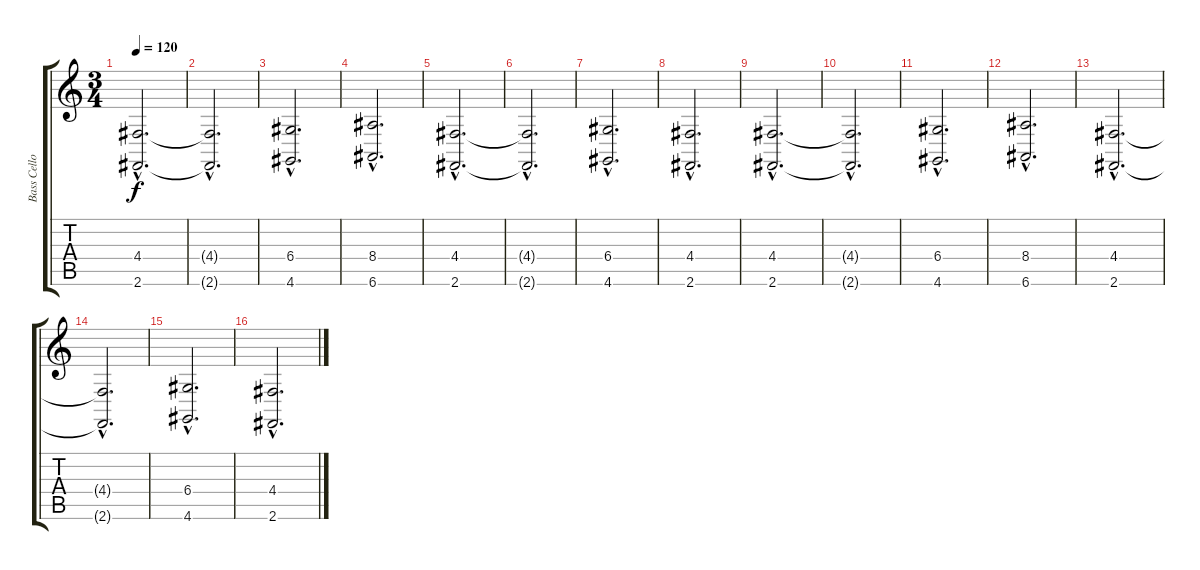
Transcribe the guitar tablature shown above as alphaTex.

\track ("Bass Cello" "Bass Cello") {instrument cello}
\staff {score tabs}
\tuning (E4 B3 G3 D3 A2 E2) {hide}
\ts (3 4)
\tempo 120
\clef g2
\ks c
(4.4{hac} 2.6{hac}).2{d dy f} |
(4.4{hac t} 2.6{hac t}).2{d} |
(6.4{hac} 4.6{hac}).2{d} |
(8.4{hac} 6.6{hac}).2{d} |
(4.4{hac} 2.6{hac}).2{d} |
(4.4{hac t} 2.6{hac t}).2{d} |
(6.4{hac} 4.6{hac}).2{d} |
(4.4{hac} 2.6{hac}).2{d} |
(4.4{hac} 2.6{hac}).2{d} |
(4.4{hac t} 2.6{hac t}).2{d} |
(6.4{hac} 4.6{hac}).2{d} |
(8.4{hac} 6.6{hac}).2{d} |
(4.4{hac} 2.6{hac}).2{d} |
(4.4{hac t} 2.6{hac t}).2{d} |
(6.4{hac} 4.6{hac}).2{d} |
(4.4{hac} 2.6{hac}).2{d}
